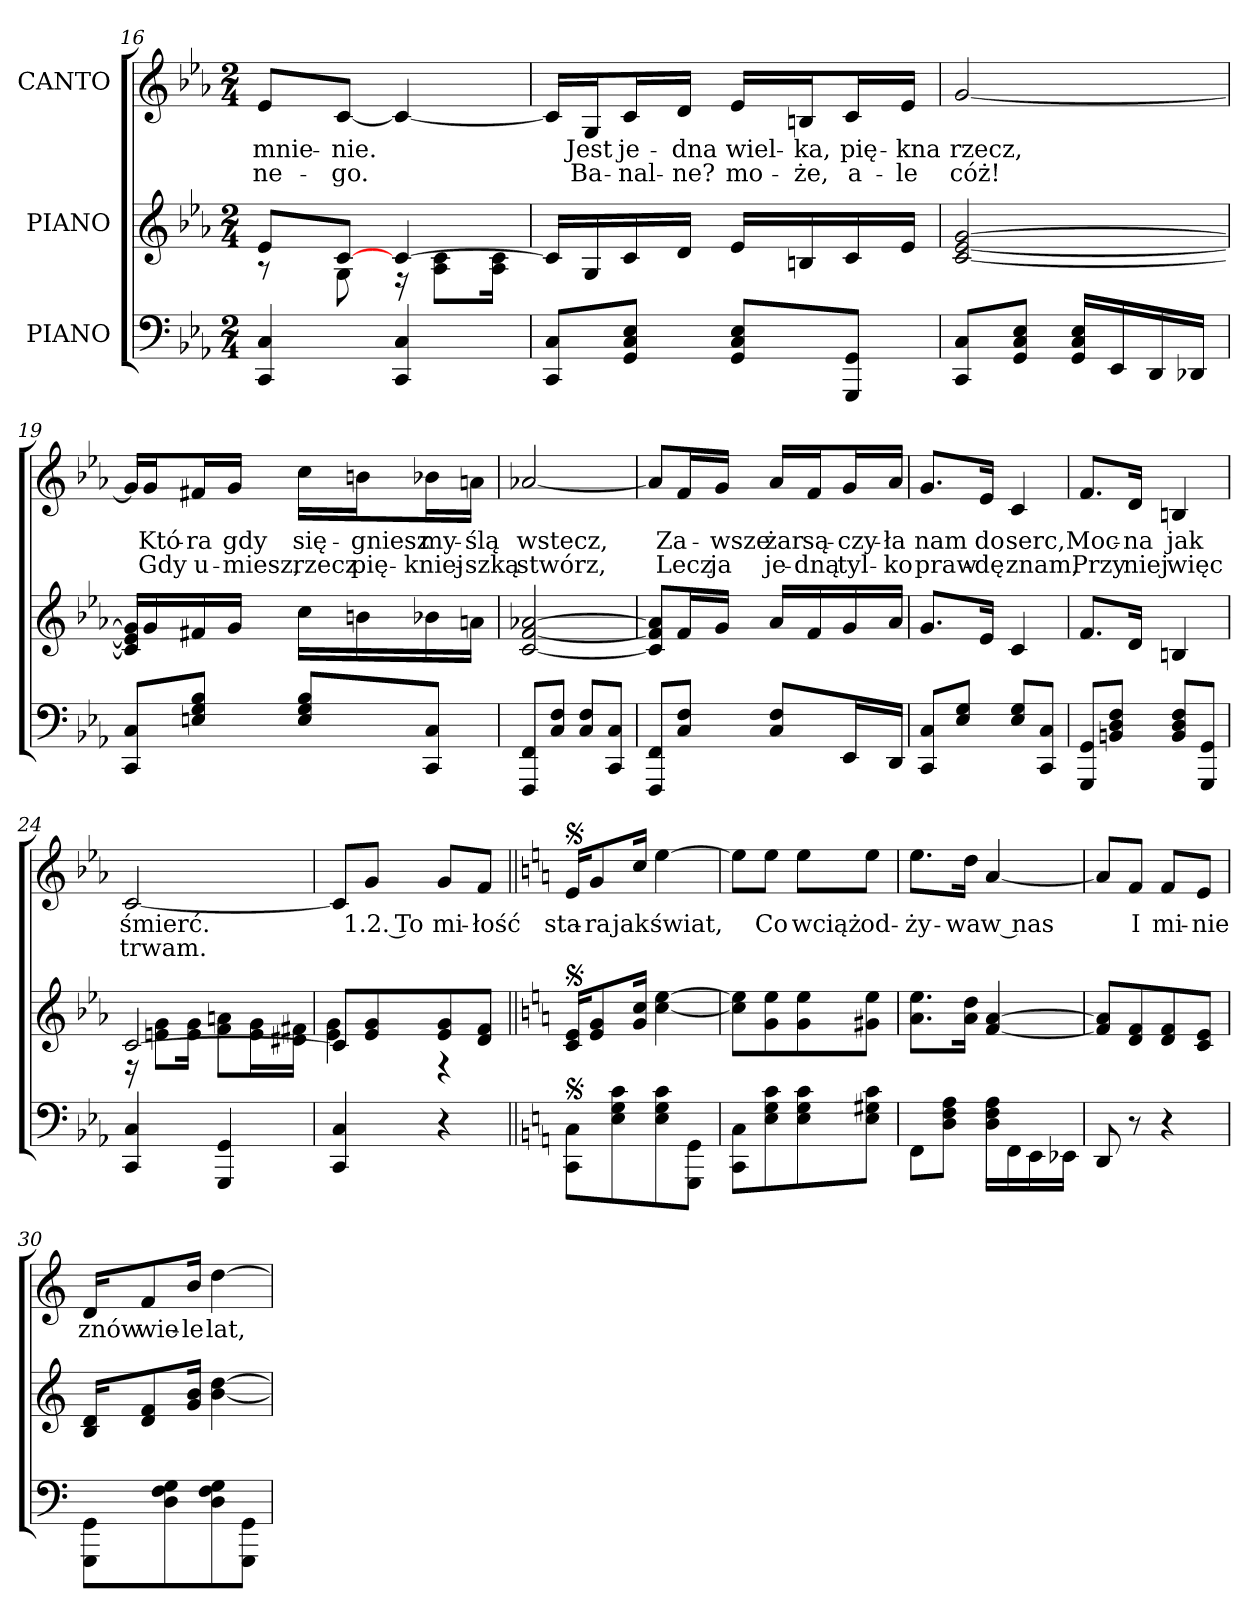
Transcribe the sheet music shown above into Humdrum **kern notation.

**kern	**kern	**kern	**text	**text
*part3	*part2	*part1	*part1	*part1
*staff3	*staff2	*staff1	*staff1	*staff1
*I"PIANO	*I"PIANO	*I"CANTO	*	*
*clefF4	*clefG2	*clefG2	*	*
*k[b-e-a-]	*k[b-e-a-]	*k[b-e-a-]	*	*
*c:	*c:	*c:	*	*
*M2/4	*M2/4	*M2/4	*	*
=16	=16	=16	=16	=16
*	*^	*	*	*
4CC/ 4C/	8e-/L	8r	8e-/L	-mnie-	-ne-
.	[8c/J	8G\	[8c/J	-nie.	-go.
4CC/ 4C/	[4c/	16r	4c/_	.	.
.	.	8A-\ 8c\L	.	.	.
.	.	16A-\ 16c\Jk	.	.	.
*	*v	*v	*	*	*
=17	=17	=17	=17	=17
8CC/ 8C/L	16c/LL]	16c/LL]	.	.
.	16G/	16G/J	Jest	Ba-
8GG/ 8C/ 8E-/J	16c/	16c/L	je-	-nal-
.	16d/JJ	16d/JJ	-dna	-ne?
8GG/ 8C/ 8E-/L	16e-/LL	16e-/LL	wiel-	mo-
.	16Bn/	16Bn/J	-ka,	-że,
8GGG/ 8GG/J	16c/	16c/L	pię-	a-
.	16e-/JJ	16e-/JJ	-kna	-le
=18	=18	=18	=18	=18
8CC/ 8C/L	[2c/ [2e-/ [2g/	[2g/	rzecz,	cóż!
8GG/ 8C/ 8E-/J	.	.	.	.
16GG/ 16C/ 16E-/LL	.	.	.	.
16EE-/	.	.	.	.
16DD/	.	.	.	.
16DD-X/JJ	.	.	.	.
=19	=19	=19	=19	=19
8CC/ 8C/L	16c]/ 16e-]/ 16g]/LL	16g/LL]	.	.
.	16g/	16g/J	Któ-	Gdy
8En/ 8G/ 8B-/J	16f#X/	16f#X/L	-ra	u-
.	16g/JJ	16g/JJ	gdy	-miesz,
8E/ 8G/ 8B-/L	16cc\LL	16cc\LL	się-	rzecz
.	16bn\	16bn\J	-gniesz	pię-
8CC/ 8C/J	16b-X\	16b-X\L	my-	-kniej-
.	16an\JJ	16an\JJ	-ślą	-szką
=20	=20	=20	=20	=20
8FFF/ 8FF/L	[2c/ [2f/ [2a-X/	[2a-X/	wstecz,	stwórz,
8C/ 8F/J	.	.	.	.
8C/ 8F/L	.	.	.	.
8CC/ 8C/J	.	.	.	.
=21	=21	=21	=21	=21
8FFF/ 8FF/L	8c]/ 8f]/ 8a-]/L	8a-/L]	.	.
8C/ 8F/J	16f/L	16f/L	Za-	Lecz
.	16g/JJ	16g/JJ	-wsze	ja
8C/ 8F/L	16a-/LL	16a-/LL	żar	je-
.	16f/	16f/J	są-	-dną
16EE-/L	16g/	16g/L	-czy-	tyl-
16DD/JJ	16a-/JJ	16a-/JJ	-ła	-ko
=22	=22	=22	=22	=22
8CC/ 8C/L	8.g/L	8.g/L	nam	praw-
8E-/ 8G/J	.	.	.	.
.	16e-/Jk	16e-/Jk	do	-dę
8E-/ 8G/L	4c/	4c/	serc,	znam,
8CC/ 8C/J	.	.	.	.
=23	=23	=23	=23	=23
8GGG/ 8GG/L	8.f/L	8.f/L	Moc-	Przy
8BBn/ 8D/ 8F/J	.	.	.	.
.	16d/Jk	16d/Jk	-na	niej
8BB/ 8D/ 8F/L	4Bn/	4Bn/	jak	więc
8GGG/ 8GG/J	.	.	.	.
=24	=24	=24	=24	=24
*	*^	*	*	*
4CC/ 4C/	[2c/	16r	[2c/	śmierć.	trwam.
.	.	8en\ 8g\L	.	.	.
.	.	16e\ 16g\Jk	.	.	.
4GGG/ 4GG/	.	8f\ 8an\L	.	.	.
.	.	16e\ 16g\L	.	.	.
.	.	16d#X\ 16f#X\JJ	.	.	.
=25	=25	=25	=25	=25	=25
4CC/ 4C/	8c/L]	4e-\ 4g\	8c/L]	.	.
.	8e-/ 8g/	.	8g/J	1.2. To	.
4r	8e-/ 8g/	4r	8g/L	mi-	.
.	8d/ 8f/J	.	8f/J	-łość	.
*	*v	*v	*	*	*
=26||	=26||	=26||	=26||	=26||
*k[]	*k[]	*k[]	*	*
!	!	!LO:TX:a:t=[segno]	!	!
!	!LO:TX:a:t=[segno]	!	!	!
!LO:TX:a:t=[segno]	!	!	!	!
8CC\ 8C\L	16c/ 16e/KL	16e/KL	sta-	.
.	8e/ 8g/	8g/	-ra	.
8E\ 8G\ 8c\	.	.	.	.
.	16g/ 16cc/Jk	16cc/Jk	jak	.
8E\ 8G\ 8c\	[4cc\ [4ee\	[4ee\	świat,	.
8GGG\ 8GG\J	.	.	.	.
=27	=27	=27	=27	=27
8CC\ 8C\L	8cc]\ 8ee]\L	8ee\L]	.	.
8E\ 8G\ 8c\	8g\ 8ee\	8ee\J	Co	.
8E\ 8G\ 8c\	8g\ 8ee\	8ee\L	wciąż	.
8E\ 8G#X\ 8c\J	8g#X\ 8ee\J	8ee\J	od-	.
=28	=28	=28	=28	=28
8FF\L	8.a\ 8.ee\L	8.ee\L	-ży-	.
8D\ 8F\ 8A\J	.	.	.	.
.	16a\ 16dd\Jk	16dd\Jk	-wa	.
16D\ 16F\ 16A\LL	[4f/ [4a/	[4a/	w nas	.
16FF\	.	.	.	.
16EE\	.	.	.	.
16EE-X\JJ	.	.	.	.
=29	=29	=29	=29	=29
8DD/	8f]/ 8a]/L	8a/L]	.	.
8r	8d/ 8f/	8f/J	I	.
4r	8d/ 8f/	8f/L	mi-	.
.	8c/ 8e/J	8e/J	-nie	.
=30	=30	=30	=30	=30
8GGG\ 8GG\L	16B/ 16d/KL	16d/KL	znów	.
.	8d/ 8f/	8f/	wie-	.
8D\ 8F\ 8G\	.	.	.	.
.	16g/ 16b/Jk	16b/Jk	-le	.
8D\ 8F\ 8G\	[4b\ [4dd\	[4dd\	lat,	.
8GGG\ 8GG\J	.	.	.	.
=	=	=	=	=
*-	*-	*-	*-	*-
